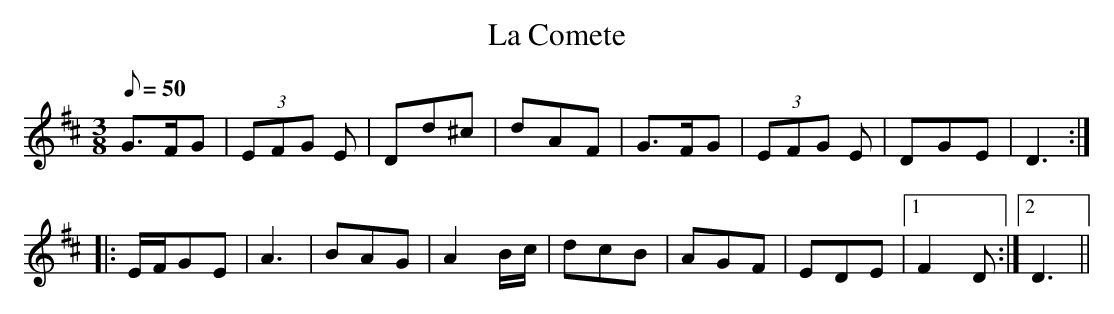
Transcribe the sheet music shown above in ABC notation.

X:1
T:La Comete
M:3/8
L:1/8
Q:50
K:D
G>FG|(3EFG E|Dd^c|dAF|G>FG|(3EFG E|DGE|D3:|
|:E/F/GE|A3|BAG|A2B/c/|dcB|AGF|EDE|1F2D:|2D3||
